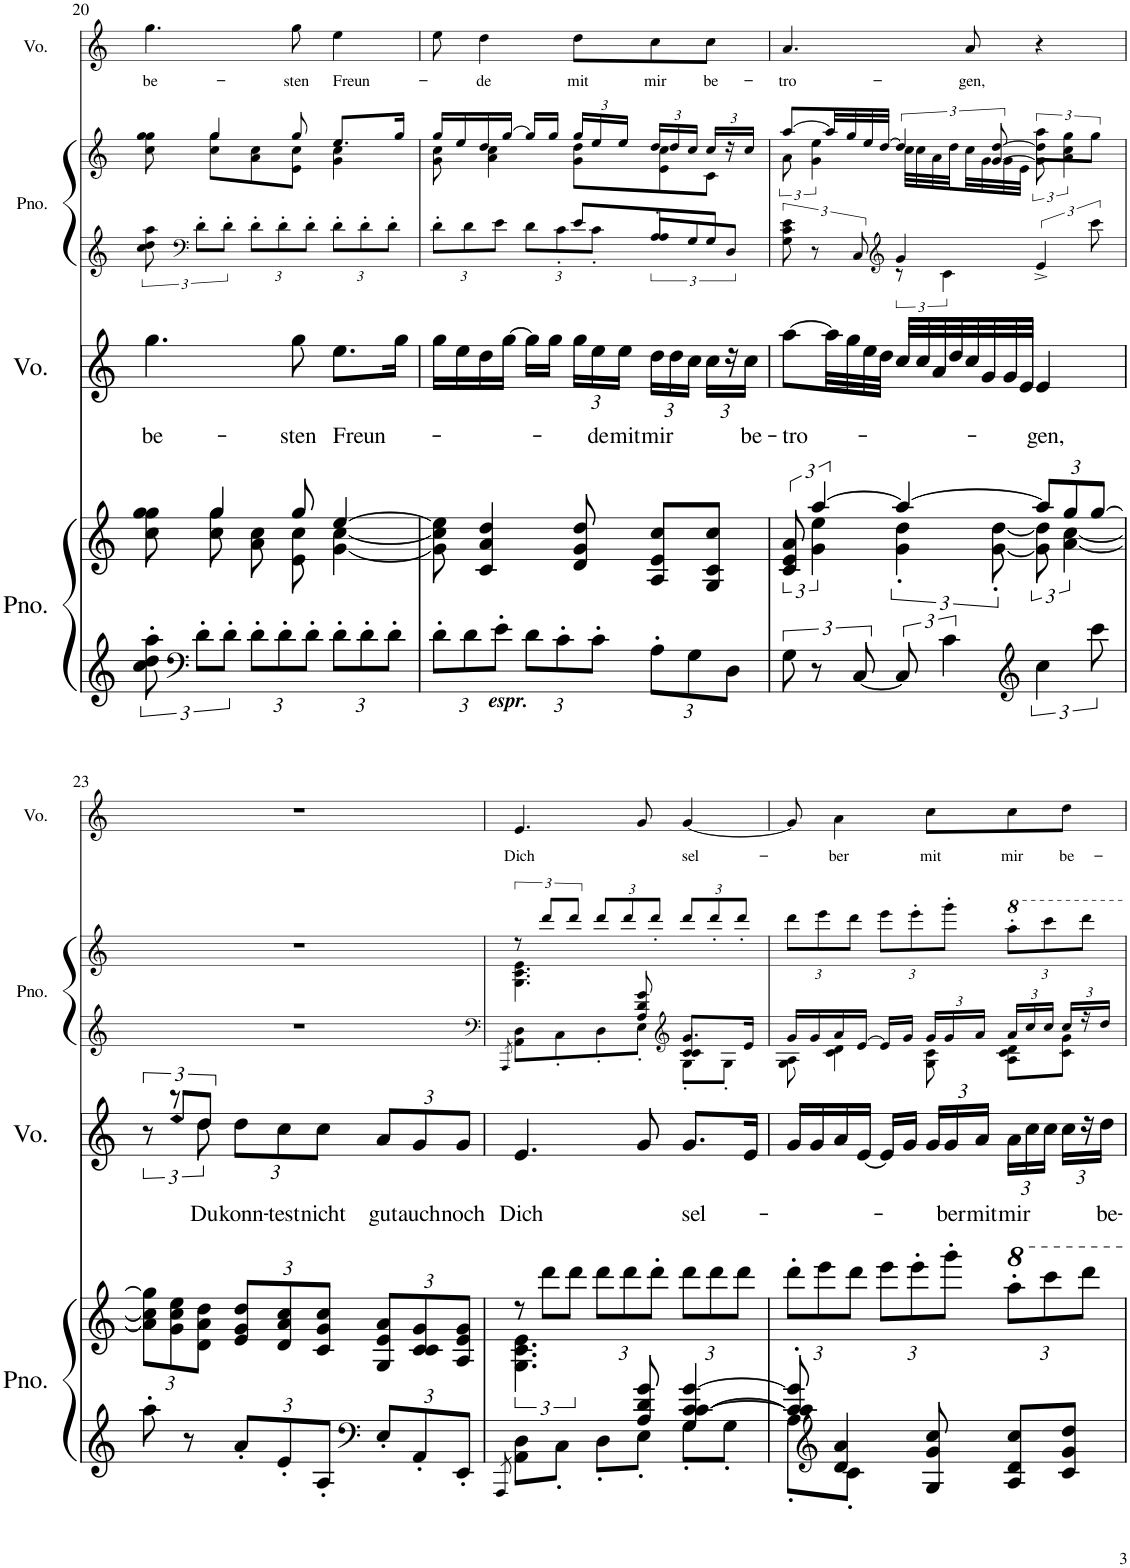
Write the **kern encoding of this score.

**kern	**kern	**kern	**text	**kern	**kern	**kern	**text
*part4	*part4	*part3	*part3	*part2	*part2	*part1	*part1
*staff6	*staff5	*staff4	*staff4	*staff3	*staff2	*staff1	*staff1
*I"Piano	*	*I"Voz	*	*I"Piano	*	*I"Voz	*
*I'Pno.	*	*I'Vo.	*	*I'Pno.	*	*I'Vo.	*
!!LO:PB:g=z
*clefG2	*clefG2	*clefG2	*	*clefG2	*clefG2	*clefG2	*
*k[]	*k[]	*k[]	*	*k[]	*k[]	*k[]	*
*M3/4	*M3/4	*M3/4	*	*M3/4	*M3/4	*M3/4	*
=20	=20	=20	=20	=20	=20	=20	=20
*	*^	*	*	*	*	*	*
!	!	!	!	!LO:LY:b	!	!	!	!LO:LY:b
*	*	*	*	*	*	*^	*	*
12cc\' 12dd\' 12aa\'	8ryy	8cc\ 8gg\ 8gg\	4.gg\	be-	12cc\ 12dd\ 12aa\	8cc\ 8gg\ 8gg\	8ryy	4.gg\	be-
*clefF4	*	*	*	*	*clefF4	*	*	*	*
12d'\L	.	.	.	.	12d'\L	.	.	.	.
.	4gg/	8cc\ 8gg\	.	.	.	4gg/	8cc\ 8gg\L	.	.
12d'\J	.	.	.	.	12d'\J	.	.	.	.
*Xbrackettup	*	*	*	*	*Xbrackettup	*	*	*	*
12d'\L	.	8a\ 8cc\	.	.	12d'\L	.	8a\ 8cc\	.	.
12d'\	.	.	.	.	12d'\	.	.	.	.
!	!	!	!	!LO:LY:b	!	!	!	!	!LO:LY:b
.	8gg/	8e\ 8cc\	8gg\	-sten	.	8gg/	8e\ 8cc\J	8gg\	-sten
12d'\J	.	.	.	.	12d'\J	.	.	.	.
!	!	!	!	!LO:LY:b	!	!	!	!	!LO:LY:b
12d'\L	[4ee/	[4g\ [4cc\	8.ee\L	Freun-	12d'\L	8.ee/L	4g\ 4cc\	4ee\	Freun-
12d'\	.	.	.	.	12d'\	.	.	.	.
12d'\J	.	.	.	.	12d'\J	.	.	.	.
.	.	.	16gg\Jk	.	.	16gg/Jk	.	.	.
*	*v	*v	*	*	*	*	*	*	*
=21	=21	=21	=21	=21	=21	=21	=21	=21
*	*	*	*	*^	*	*	*	*
12d'\L	8g\] 8cc\] 8ee\]	16gg\LL	.	12d'\L	4.ryy	16gg/LL	8g\ 8cc\	8ee\	.
.	.	16ee\	.	.	.	16ee/	.	.	.
!LO:TX:b:Bi:t=espr.	!	!	!	!	!	!	!	!	!
12d\	.	.	.	12d\	.	.	.	.	.
!	!	!	!	!	!	!	!	!	!LO:LY:b
.	4c/ 4a/ 4dd/	16dd\	.	.	.	16dd/	4a\ 4cc\	4dd\	-de
12e'\J	.	.	.	12e\J	.	.	.	.	.
.	.	[16gg\JJ	.	.	.	[16gg/JJ	.	.	.
12d\L	.	16gg\LL]	.	12d\L	.	16gg/LL]	.	.	.
.	.	16gg\JJ	.	.	.	16gg/JJ	.	.	.
12c'\	.	.	.	12c'\	.	.	.	.	.
*	*	*Xbrackettup	*	*	*	*Xbrackettup	*	*	*
!	!	!	!	!	!	!	!	!	!LO:LY:b
.	8d/ 8g/ 8dd/	24gg\LL	.	.	8e/L	24gg/LL	8g\ 8dd\L	8dd\L	mit
!	!	!	!LO:LY:b	!	!	!	!	!	!
12c'\J	.	24ee\	-de	12c'\J	.	24ee/	.	.	.
!	!	!	!LO:LY:b	!	!	!	!	!	!
.	.	24ee\JJ	mit	.	.	24ee/JJ	.	.	.
!	!	!	!LO:LY:b	!	!	!	!	!	!
*	*	*	*	*brackettup	*	*	*	*	*
!	!	!	!	!	!	!	!	!	!LO:LY:b
12A'\L	8A/ 8e/ 8cc/L	24dd\LL	mir	12A'/L	8A/	24dd/LL	8e\ 8cc\	8cc\	mir
.	.	24dd\	.	.	.	24dd/	.	.	.
12G\	.	24cc\JJ	.	12G/	.	24cc/JJ	.	.	.
!	!	!	!	!	!	!	!	!	!LO:LY:b
.	8G/ 8c/ 8cc/J	24cc\LL	.	.	8G/J	24cc/LL	8c\J	8cc\J	be-
12D\J	.	24r	.	12D/J	.	24r	.	.	.
!	!	!	!LO:LY:b	!	!	!	!	!	!
.	.	24cc\JJ	be-	.	.	24cc/JJ	.	.	.
=22	=22	=22	=22	=22	=22	=22	=22	=22	=22
*brackettup	*	*	*	*	*	*	*	*	*
*	*^	*	*	*	*	*	*	*	*
!	!	!	!	!LO:LY:b	!	!	!	!	!	!
*	*	*	*	*	*	*	*	*brackettup	*	*
!	!	!	!	!	!	!	!	!	!	!LO:LY:b
12G\	12c/ 12e/ 12a/	12ryy	[8aa\L	-tro-	12G\ 12c\ 12e\	4ryy	[8aa/L	12a\	4.a/	-tro-
12r	[6aa/	6g\ 6ee\	.	.	12r	.	.	6g\ 6ee\	.	.
.	.	.	32aa\LL]	.	.	.	32aa/LL]	.	.	.
.	.	.	32gg\	.	.	.	32gg/	.	.	.
[12C/	.	.	.	.	12C/	.	.	.	.	.
.	.	.	32ee\	.	.	.	32ee/	.	.	.
.	.	.	32dd\JJJ	.	.	.	[32dd/JJJ	.	.	.
*	*	*	*	*	*clefG2	*	*	*	*	*
12C/]	4aa/_	6g\' 6dd\'	32cc/LLL	.	4g/	12r	6dd/]	32cc\LLL	.	.
.	.	.	32cc/	.	.	.	.	32cc\	.	.
.	.	.	32a/	.	.	.	.	32a\	.	.
6c\	.	.	.	.	.	6c\	.	.	.	.
.	.	.	32dd/	.	.	.	.	32dd\	.	.
!	!	!	!	!	!	!	!	!	!	!LO:LY:b
.	.	.	32cc/	.	.	.	.	32cc\	8a/	-gen,
.	.	.	32g/	.	.	.	.	32g\	.	.
.	.	[12g\' [12dd\'	.	.	.	.	[12g/ [12dd/	.	.	.
.	.	.	32g/	.	.	.	.	32g\	.	.
.	.	.	32e/JJJ	.	.	.	.	32e\JJJ	.	.
*clefG2	*	*	*	*	*	*	*	*	*	*
*	*Xbrackettup	*brackettup	*	*	*	*	*	*	*	*
!	!	!	!	!LO:LY:b	!	!	!	!	!	!
6cc\	12aa/L]	12g\] 12dd\]	4e/	-gen,	6e^/	4ryy	12g\] 12dd\]	12aa\L	4r	.
.	12gg/	[6a\ [6cc\	.	.	.	.	6a\ 6cc\	12gg\	.	.
12ccc\	[12gg/J	.	.	.	12ccc\	.	.	12gg\J	.	.
*	*	*	*	*	*v	*v	*	*	*	*
*	*v	*v	*	*	*	*v	*v	*	*
!!LO:LB:g=z
=23	=23	=23	=23	=23	=23	=23	=23
*	*Xbrackettup	*brackettup	*	*	*	*	*
*	*	*^	*	*	*	*	*
8aa'\	12a\] 12cc\] 12gg\]L	12r	12ryy	.	2.r	2.r	2.r	.
.	12g\ 12cc\ 12ee\	12r	12ee/L	.	.	.	.	.
8r	.	.	.	.	.	.	.	.
!	!	!	!	!LO:LY:b	!	!	!	!
.	12d\ 12a\ 12dd\J	12dd\	12dd/J	Du	.	.	.	.
*Xbrackettup	*	*Xbrackettup	*	*	*	*	*	*
!	!	!	!	!LO:LY:b	!	!	!	!
12a'/L	12e/ 12g/ 12dd/L	12dd\L	2ryy	konn-	.	.	.	.
!	!	!	!	!LO:LY:b	!	!	!	!
12e'/	12d/ 12a/ 12cc/	12cc\	.	-test	.	.	.	.
!	!	!	!	!LO:LY:b	!	!	!	!
12A'/J	12c/ 12g/ 12cc/J	12cc\J	.	nicht	.	.	.	.
*clefF4	*	*	*	*	*	*	*	*
!	!	!	!	!LO:LY:b	!	!	!	!
12E'/L	12G/ 12e/ 12a/L	12a/L	.	gut	.	.	.	.
!	!	!	!	!LO:LY:b	!	!	!	!
12AA'/	12c/ 12c/ 12g/	12g/	.	auch	.	.	.	.
!	!	!	!	!LO:LY:b	!	!	!	!
12EE'/J	12A/ 12e/ 12g/J	12g/J	.	noch	.	.	.	.
*	*	*v	*v	*	*	*	*	*
=24	=24	=24	=24	=24	=24	=24	=24
*^	*	*	*	*	*	*	*
.	8qAAA/	.	.	.	.	.	.	.
*v	*v	*	*	*	*	*	*	*
*	*	*	*	*clefF4	*	*	*
*	*	*	*	*^	*	*	*
.	.	.	.	.	8qAAA/	.	.	.
*^	*	*	*	*v	*v	*	*	*
*	*	*brackettup	*	*	*	*	*	*
*	*	*^	*	*	*^	*	*	*
!	!	!	!	!	!LO:LY:b	!	!	!	!	!LO:LY:b
*	*	*	*	*	*	*	*^	*^	*	*
8ryy	8AA\ 8D\L	12r	4.G\ 4.c\ 4.e\	4.e/	Dich	4.ryy	8AA\ 8D\L	2ryy	12r	4.G\ 4.c\ 4.e\	4.e/	Dich
.	.	12ddd\L	.	.	.	.	.	.	12ddd/L	.	.	.
4ryy	8C'\J	.	.	.	.	.	8C'\	.	.	.	.	.
.	.	12ddd\J	.	.	.	.	.	.	12ddd/J	.	.	.
*	*	*Xbrackettup	*	*	*	*	*	*	*Xbrackettup	*	*	*
.	8D'\L	12ddd\L	.	.	.	.	8D'\	.	12ddd/L	.	.	.
.	.	12ddd\	.	.	.	.	.	.	12ddd/	.	.	.
8A/ 8d/ 8g/	8E'\J	.	4.ryy	8g/	.	8A/ 8d/ 8g/	8E'\J	.	.	4.ryy	8g/	.
.	.	12ddd'\J	.	.	.	.	.	.	12ddd'/J	.	.	.
*	*	*	*	*	*	*clefG2	*	*	*	*	*	*
!	!	!	!	!	!LO:LY:b	!	!	!	!	!	!	!LO:LY:b
4G/ [4c/ [4c/ [4g/	8G'\L	12ddd\L	.	8.g/L	sel-	8.g/L	8G'\L	4c/ 4c/	12ddd/L	.	[4g/	sel-
.	.	12ddd\	.	.	.	.	.	.	12ddd'/	.	.	.
.	8G'\J	.	.	.	.	.	8G'\J	.	.	.	.	.
.	.	12ddd\J	.	.	.	.	.	.	12ddd'/J	.	.	.
.	.	.	.	16e/Jk	.	16e/Jk	.	.	.	.	.	.
*	*	*	*	*	*	*	*v	*v	*	*	*	*
*	*	*v	*v	*	*	*	*	*v	*v	*	*
=25	=25	=25	=25	=25	=25	=25	=25	=25	=25
8c/]' 8c/]' 8g/]'	8A'\L	12ddd'\L	16g/LL	.	16g/LL	8G\ 8A\	12ddd\L	8g/]	.
.	.	.	16g/	.	16g/	.	.	.	.
.	.	12eee\	.	.	.	.	12eee\	.	.
*clefG2	*	*	*	*	*	*	*	*	*
!	!	!	!	!	!	!	!	!	!LO:LY:b
4d/ 4a/	8c'\J	.	16a/	.	16a/	4c\ 4d\	.	4a\	-ber
.	.	12ddd\J	.	.	.	.	12ddd\J	.	.
.	.	.	[16e/JJ	.	[16e/JJ	.	.	.	.
.	2ryy	12eee\L	16e/LL]	.	16e/LL]	.	12eee\L	.	.
.	.	.	16g/JJ	.	16g/JJ	.	.	.	.
.	.	12eee'\	.	.	.	.	12eee'\	.	.
*	*	*	*	*	*Xbrackettup	*	*	*	*
!	!	!	!	!	!	!	!	!	!LO:LY:b
8G/ 8g/ 8cc/	.	.	24g/LL	.	24g/LL	8G\ 8c\	.	8cc\L	mit
!	!	!	!	!LO:LY:b	!	!	!	!	!
.	.	12ggg'\J	24g/	-ber	24g/	.	12ggg'\J	.	.
!	!	!	!	!LO:LY:b	!	!	!	!	!
.	.	.	24a/JJ	mit	24a/JJ	.	.	.	.
!	!	!	!	!LO:LY:b	!	!	!	!	!LO:LY:b
8A/ 8d/ 8cc/L	.	12aaa'\L	24a\LL	mir	24a/LL	8A\ 8c\ 8d\L	12aaa'\L	8cc\	mir
.	.	.	24cc\	.	24cc/	.	.	.	.
.	.	12cccc\	24cc\JJ	.	24cc/JJ	.	12cccc\	.	.
!	!	!	!	!	!	!	!	!	!LO:LY:b
8c/ 8g/ 8dd/J	.	.	24cc\LL	.	24cc/LL	8c\ 8g\J	.	8dd\J	be-
.	.	12dddd\J	24r	.	24r	.	12dddd\J	.	.
!	!	!	!	!LO:LY:b	!	!	!	!	!
.	.	.	24dd\JJ	be-	24dd/JJ	.	.	.	.
*v	*v	*	*	*	*v	*v	*	*	*
=	=	=	=	=	=	=	=
*-	*-	*-	*-	*-	*-	*-	*-
